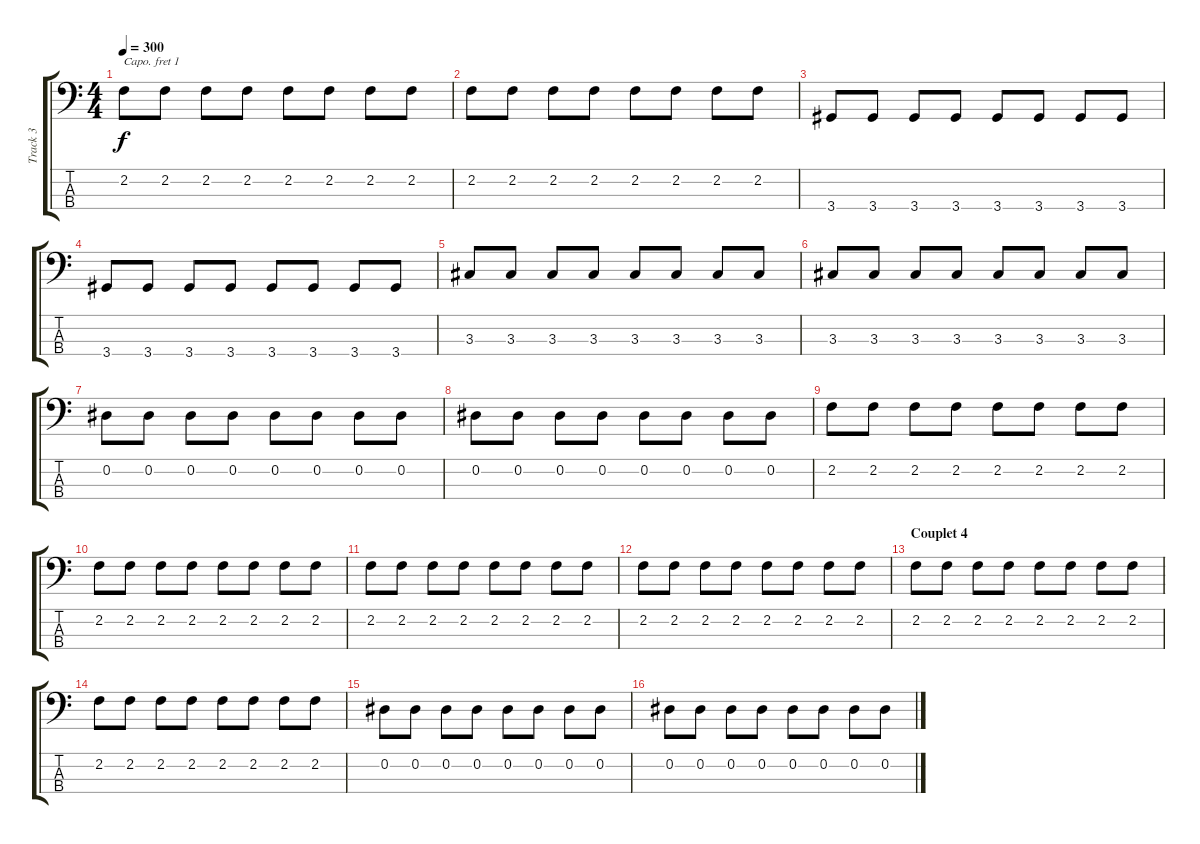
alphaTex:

\track ("Track 3" "Track 3") {instrument electricbassfinger}
\staff {score tabs}
\capo 1
\tuning (G2 D2 A1 E1) {hide}
\ts (4 4)
\tempo 300
\clef f4
\ks c
2.2.8{dy f} 2.2.8 2.2.8 2.2.8 2.2.8 2.2.8 2.2.8 2.2.8 |
2.2.8 2.2.8 2.2.8 2.2.8 2.2.8 2.2.8 2.2.8 2.2.8 |
3.4.8 3.4.8 3.4.8 3.4.8 3.4.8 3.4.8 3.4.8 3.4.8 |
3.4.8 3.4.8 3.4.8 3.4.8 3.4.8 3.4.8 3.4.8 3.4.8 |
3.3.8 3.3.8 3.3.8 3.3.8 3.3.8 3.3.8 3.3.8 3.3.8 |
3.3.8 3.3.8 3.3.8 3.3.8 3.3.8 3.3.8 3.3.8 3.3.8 |
0.2.8 0.2.8 0.2.8 0.2.8 0.2.8 0.2.8 0.2.8 0.2.8 |
0.2.8 0.2.8 0.2.8 0.2.8 0.2.8 0.2.8 0.2.8 0.2.8 |
2.2.8 2.2.8 2.2.8 2.2.8 2.2.8 2.2.8 2.2.8 2.2.8 |
2.2.8 2.2.8 2.2.8 2.2.8 2.2.8 2.2.8 2.2.8 2.2.8 |
2.2.8 2.2.8 2.2.8 2.2.8 2.2.8 2.2.8 2.2.8 2.2.8 |
2.2.8 2.2.8 2.2.8 2.2.8 2.2.8 2.2.8 2.2.8 2.2.8 |
\section ("" "Couplet 4")
2.2.8 2.2.8 2.2.8 2.2.8 2.2.8 2.2.8 2.2.8 2.2.8 |
2.2.8 2.2.8 2.2.8 2.2.8 2.2.8 2.2.8 2.2.8 2.2.8 |
0.2.8 0.2.8 0.2.8 0.2.8 0.2.8 0.2.8 0.2.8 0.2.8 |
0.2.8 0.2.8 0.2.8 0.2.8 0.2.8 0.2.8 0.2.8 0.2.8
